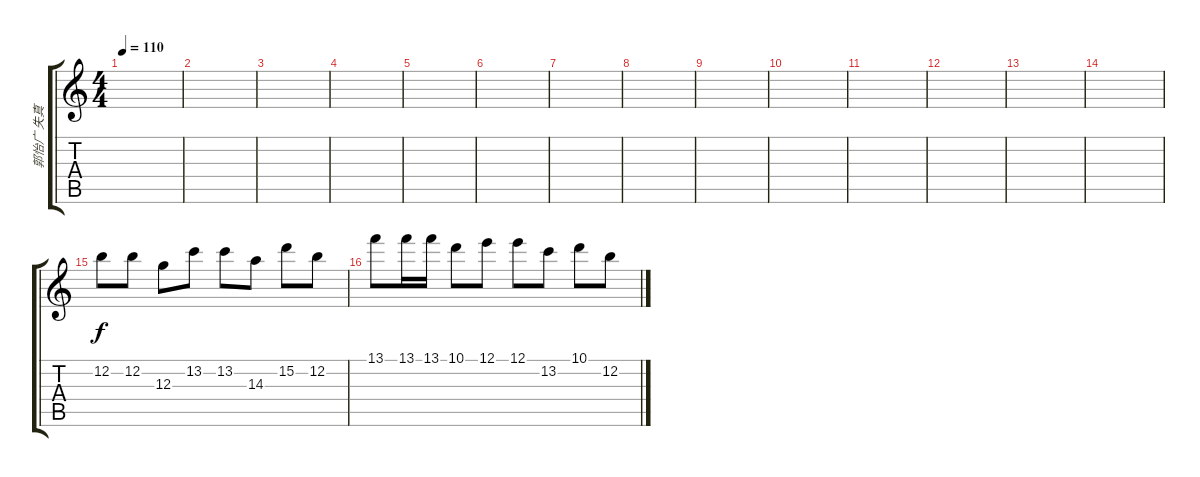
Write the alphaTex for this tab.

\track ("郭怡广 失真" "郭怡广 失真") {instrument distortionguitar}
\staff {score tabs}
\tuning (E4 B3 G3 D3 A2 E2) {hide}
\ts (4 4)
\tempo 110
\clef g2
\ks c
|
|
|
|
|
|
|
|
|
|
|
|
|
|
12.2.8 12.2.8 12.3.8 13.2.8 13.2.8 14.3.8 15.2.8 12.2.8 |
13.1.8 13.1.16 13.1.16 10.1.8 12.1.8 12.1.8 13.2.8 10.1.8 12.2.8
